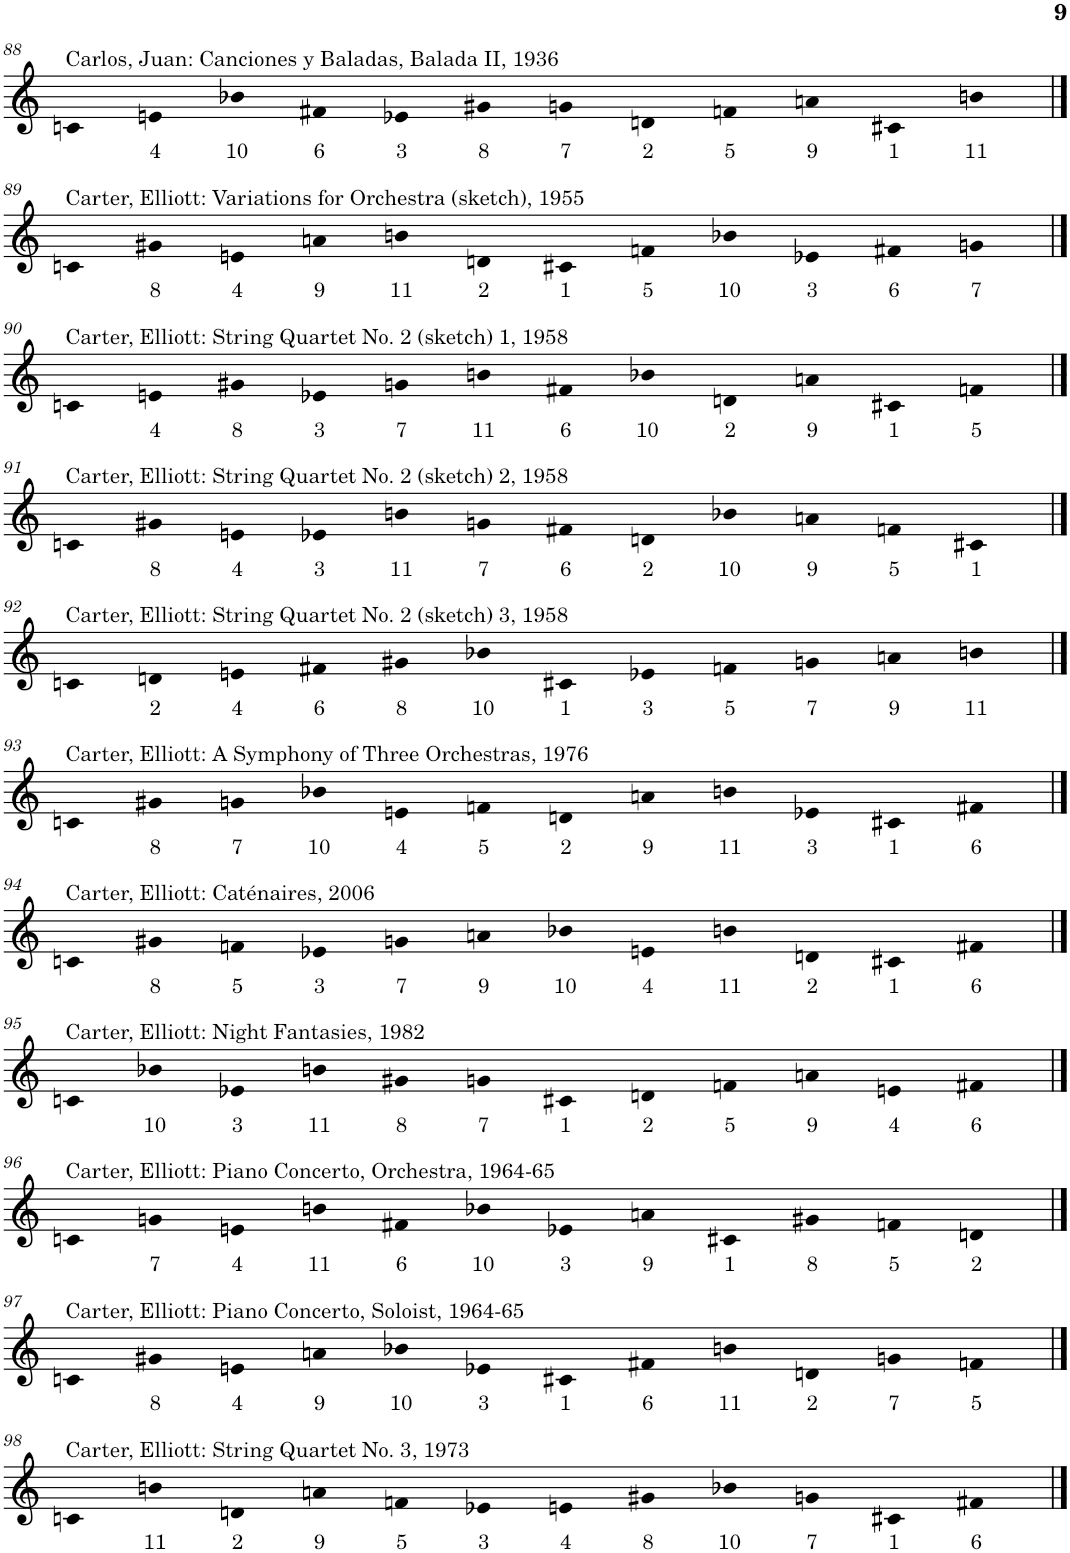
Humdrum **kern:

**kern	**text
*part1	*part1
*staff1	*staff1
*I"Piano	*
*I'Pno	*
!!LO:PB:g=z
*clefG2	*
*k[]	*
*M12/4	*
=88	=88
!LO:TX:a:t=Carlos, Juan&colon; Canciones y Baladas, Balada II, 1936	!
4cn	.
!	!LO:LY:b
4en	4
!	!LO:LY:b
4b-X	10
!	!LO:LY:b
4f#X	6
!	!LO:LY:b
4e-X	3
!	!LO:LY:b
4g#X	8
!	!LO:LY:b
4gn	7
!	!LO:LY:b
4dn	2
!	!LO:LY:b
4fn	5
!	!LO:LY:b
4an	9
!	!LO:LY:b
4c#X	1
!	!LO:LY:b
4bn	11
!!LO:LB:g=z
==89	==89
!LO:TX:a:t=Carter, Elliott&colon; Variations for Orchestra (sketch), 1955	!
4cn	.
!	!LO:LY:b
4g#X	8
!	!LO:LY:b
4en	4
!	!LO:LY:b
4an	9
!	!LO:LY:b
4bn	11
!	!LO:LY:b
4dn	2
!	!LO:LY:b
4c#X	1
!	!LO:LY:b
4fn	5
!	!LO:LY:b
4b-X	10
!	!LO:LY:b
4e-X	3
!	!LO:LY:b
4f#X	6
!	!LO:LY:b
4gn	7
!!LO:LB:g=z
==90	==90
!LO:TX:a:t=Carter, Elliott&colon; String Quartet No. 2 (sketch) 1, 1958	!
4cn	.
!	!LO:LY:b
4en	4
!	!LO:LY:b
4g#X	8
!	!LO:LY:b
4e-X	3
!	!LO:LY:b
4gn	7
!	!LO:LY:b
4bn	11
!	!LO:LY:b
4f#X	6
!	!LO:LY:b
4b-X	10
!	!LO:LY:b
4dn	2
!	!LO:LY:b
4an	9
!	!LO:LY:b
4c#X	1
!	!LO:LY:b
4fn	5
!!LO:LB:g=z
==91	==91
!LO:TX:a:t=Carter, Elliott&colon; String Quartet No. 2 (sketch) 2, 1958	!
4cn	.
!	!LO:LY:b
4g#X	8
!	!LO:LY:b
4en	4
!	!LO:LY:b
4e-X	3
!	!LO:LY:b
4bn	11
!	!LO:LY:b
4gn	7
!	!LO:LY:b
4f#X	6
!	!LO:LY:b
4dn	2
!	!LO:LY:b
4b-X	10
!	!LO:LY:b
4an	9
!	!LO:LY:b
4fn	5
!	!LO:LY:b
4c#X	1
!!LO:LB:g=z
==92	==92
!LO:TX:a:t=Carter, Elliott&colon; String Quartet No. 2 (sketch) 3, 1958	!
4cn	.
!	!LO:LY:b
4dn	2
!	!LO:LY:b
4en	4
!	!LO:LY:b
4f#X	6
!	!LO:LY:b
4g#X	8
!	!LO:LY:b
4b-X	10
!	!LO:LY:b
4c#X	1
!	!LO:LY:b
4e-X	3
!	!LO:LY:b
4fn	5
!	!LO:LY:b
4gn	7
!	!LO:LY:b
4an	9
!	!LO:LY:b
4bn	11
!!LO:LB:g=z
==93	==93
!LO:TX:a:t=Carter, Elliott&colon; A Symphony of Three Orchestras, 1976	!
4cn	.
!	!LO:LY:b
4g#X	8
!	!LO:LY:b
4gn	7
!	!LO:LY:b
4b-X	10
!	!LO:LY:b
4en	4
!	!LO:LY:b
4fn	5
!	!LO:LY:b
4dn	2
!	!LO:LY:b
4an	9
!	!LO:LY:b
4bn	11
!	!LO:LY:b
4e-X	3
!	!LO:LY:b
4c#X	1
!	!LO:LY:b
4f#X	6
!!LO:LB:g=z
==94	==94
!LO:TX:a:t=Carter, Elliott&colon; Caténaires, 2006	!
4cn	.
!	!LO:LY:b
4g#X	8
!	!LO:LY:b
4fn	5
!	!LO:LY:b
4e-X	3
!	!LO:LY:b
4gn	7
!	!LO:LY:b
4an	9
!	!LO:LY:b
4b-X	10
!	!LO:LY:b
4en	4
!	!LO:LY:b
4bn	11
!	!LO:LY:b
4dn	2
!	!LO:LY:b
4c#X	1
!	!LO:LY:b
4f#X	6
!!LO:LB:g=z
==95	==95
!LO:TX:a:t=Carter, Elliott&colon; Night Fantasies, 1982	!
4cn	.
!	!LO:LY:b
4b-X	10
!	!LO:LY:b
4e-X	3
!	!LO:LY:b
4bn	11
!	!LO:LY:b
4g#X	8
!	!LO:LY:b
4gn	7
!	!LO:LY:b
4c#X	1
!	!LO:LY:b
4dn	2
!	!LO:LY:b
4fn	5
!	!LO:LY:b
4an	9
!	!LO:LY:b
4en	4
!	!LO:LY:b
4f#X	6
!!LO:LB:g=z
==96	==96
!LO:TX:a:t=Carter, Elliott&colon; Piano Concerto, Orchestra, 1964-65	!
4cn	.
!	!LO:LY:b
4gn	7
!	!LO:LY:b
4en	4
!	!LO:LY:b
4bn	11
!	!LO:LY:b
4f#X	6
!	!LO:LY:b
4b-X	10
!	!LO:LY:b
4e-X	3
!	!LO:LY:b
4an	9
!	!LO:LY:b
4c#X	1
!	!LO:LY:b
4g#X	8
!	!LO:LY:b
4fn	5
!	!LO:LY:b
4dn	2
!!LO:LB:g=z
==97	==97
!LO:TX:a:t=Carter, Elliott&colon; Piano Concerto, Soloist, 1964-65	!
4cn	.
!	!LO:LY:b
4g#X	8
!	!LO:LY:b
4en	4
!	!LO:LY:b
4an	9
!	!LO:LY:b
4b-X	10
!	!LO:LY:b
4e-X	3
!	!LO:LY:b
4c#X	1
!	!LO:LY:b
4f#X	6
!	!LO:LY:b
4bn	11
!	!LO:LY:b
4dn	2
!	!LO:LY:b
4gn	7
!	!LO:LY:b
4fn	5
!!LO:LB:g=z
==98	==98
!LO:TX:a:t=Carter, Elliott&colon; String Quartet No. 3, 1973	!
4cn	.
!	!LO:LY:b
4bn	11
!	!LO:LY:b
4dn	2
!	!LO:LY:b
4an	9
!	!LO:LY:b
4fn	5
!	!LO:LY:b
4e-X	3
!	!LO:LY:b
4en	4
!	!LO:LY:b
4g#X	8
!	!LO:LY:b
4b-X	10
!	!LO:LY:b
4gn	7
!	!LO:LY:b
4c#X	1
!	!LO:LY:b
4f#X	6
==	==
*-	*-
